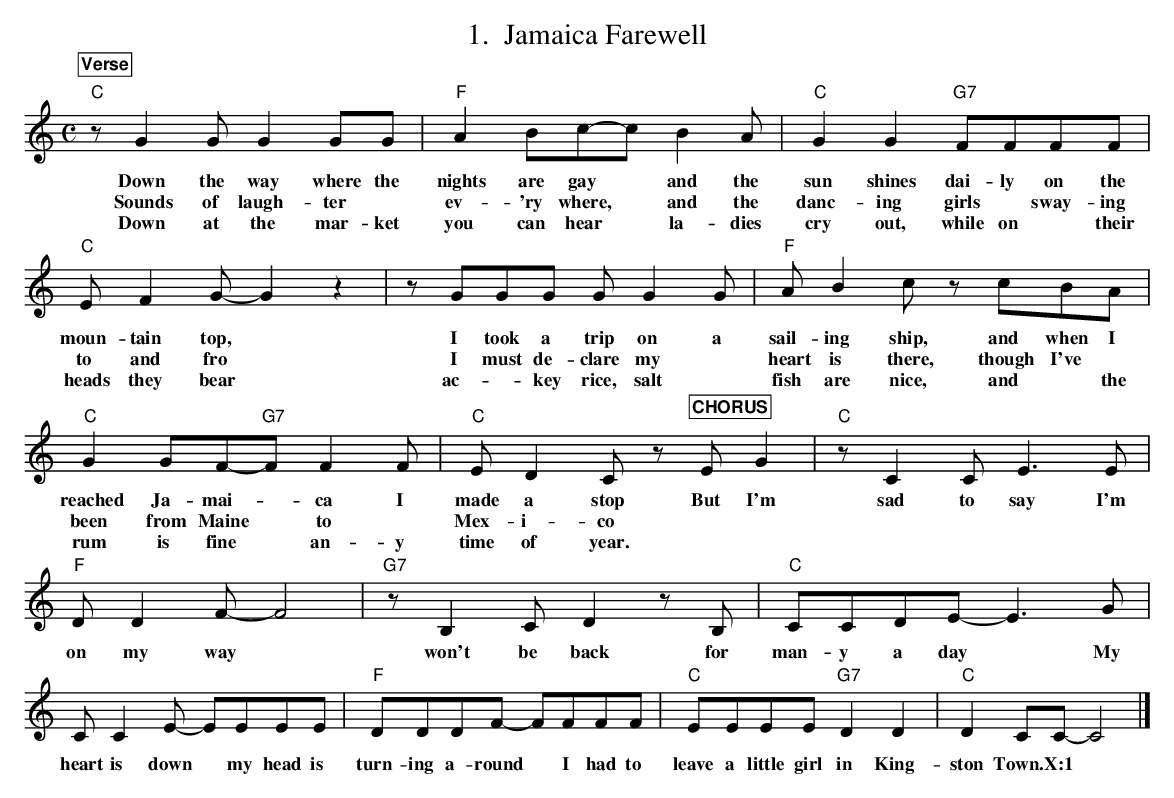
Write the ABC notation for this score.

X:1
T:Jamaica Farewell
L:1/8
M:C
%%textfont helvetica 10
K:Cmaj
P:Verse
"C"zG2GG2GG|"F"A2Bc-cB2A|"C"G2G2"G7"FFFF|"C"EF2G-G2z2|\
w:Down the way where the nights are gay* and the sun shines dai-ly on the moun-tain top,
w:Sounds of laugh-ter * ev-'ry where,* and the danc-ing girls* sway-ing to and fro
w:Down at the mar-ket you can hear *la-dies cry out, while on *their heads they bear
zGGG GG2G|"F"AB2c zcBA|"C"G2GF-"G7"FF2F|"C"ED2Cz\
w:I took a trip on a sail-ing ship, and when I reached Ja-mai-*ca I made a stop But I'm
w:I must de-clare my* heart is there, though I've * been from Maine* to* Mex-i-co
w:ac-*key rice, salt *fish are nice, and* the rum is fine* an-y time of year.
P:CHORUS
EG2|"C"zC2C E3E|"F"DD2F- F4 | "G7"zB,2C D2zB, | "C"CCDE- E3G | CC2E- EEEE | "F"DDDF- FFFF | "C"EEEE "G7"D2D2 | "C"D2CC-C4 |]
w:But I'm sad to say I'm on my way*won't be back for man-y a day*My heart is down*my head is turn-ing a-round* I had to leave a little girl in King-ston Town.X:1
